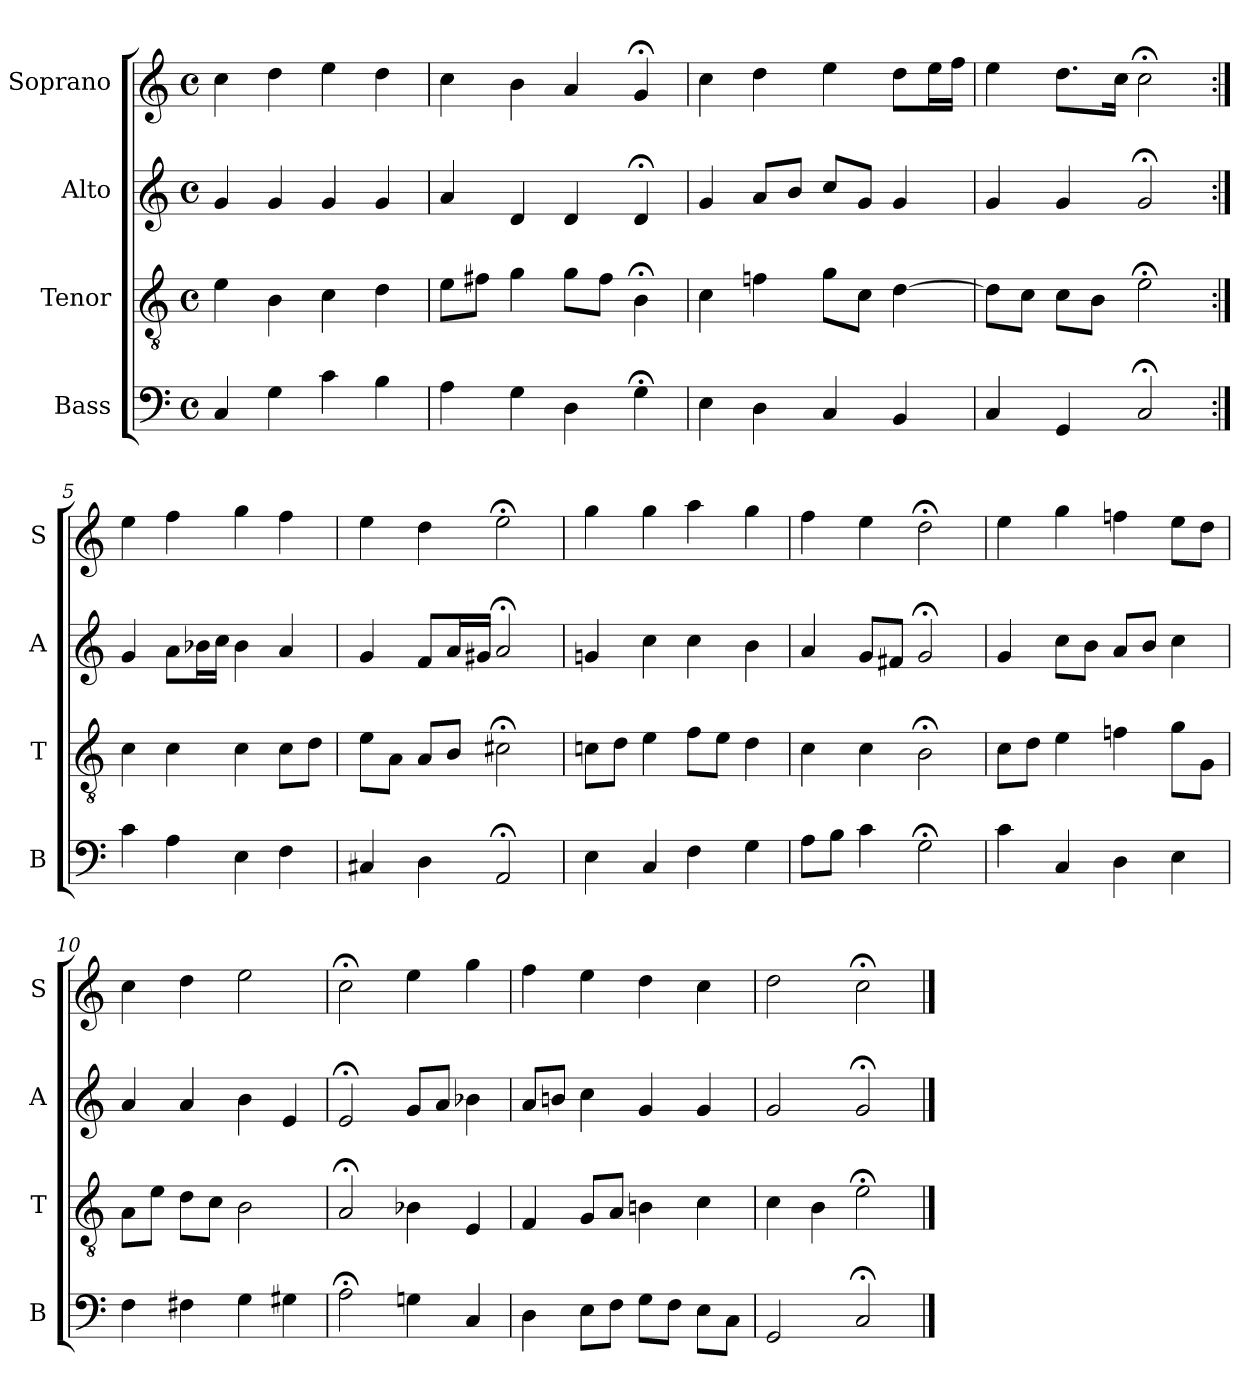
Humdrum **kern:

**kern	**kern	**kern	**kern
*part4	*part3	*part2	*part1
*staff4	*staff3	*staff2	*staff1
*I"Bass	*I"Tenor	*I"Alto	*I"Soprano
*I'B	*I'T	*I'A	*I'S
*clefF4	*clefGv2	*clefG2	*clefG2
*k[]	*k[]	*k[]	*k[]
*C:	*C:	*C:	*C:
*M4/4	*M4/4	*M4/4	*M4/4
*met(c)	*met(c)	*met(c)	*met(c)
*MM100	*MM100	*MM100	*MM100
=1	=1	=1	=1
4C	4e	4g	4cc
4G	4B	4g	4dd
4c	4c	4g	4ee
4B	4d	4g	4dd
=2	=2	=2	=2
4A	8eL	4a	4cc
.	8f#XJ	.	.
4G	4g	4d	4b
4D	8gL	4d	4a
.	8f#J	.	.
4G;<	4B;<	4d;<	4g;<
=3	=3	=3	=3
4E	4c	4g	4cc
4D	4fn	8aL	4dd
.	.	8bJ	.
4C	8gL	8ccL	4ee
.	8cJ	8gJ	.
4BB	[4d	4g	8ddL
.	.	.	16eeL
.	.	.	16ffJJ
=4	=4	=4	=4
4C	8dL]	4g	4ee
.	8cJ	.	.
4GG	8cL	4g	8.ddL
.	8BJ	.	.
.	.	.	16ccJk
2C;<	2e;<	2g;<	2cc;<
=5:|!	=5:|!	=5:|!	=5:|!
4c	4c	4g	4ee
4A	4c	8aL	4ff
.	.	16b-XL	.
.	.	16ccJJ	.
4E	4c	4b-	4gg
4F	8cL	4a	4ff
.	8dJ	.	.
=6	=6	=6	=6
4C#X	8eL	4g	4ee
.	8AJ	.	.
4D	8AL	8fL	4dd
.	8BJ	16aL	.
.	.	16g#XJJ	.
2AA;<	2c#X;<	2a;<	2ee;<
=7	=7	=7	=7
4E	8cnL	4gn	4gg
.	8dJ	.	.
4C	4e	4cc	4gg
4F	8fL	4cc	4aa
.	8eJ	.	.
4G	4d	4b	4gg
=8	=8	=8	=8
8AL	4c	4a	4ff
8BJ	.	.	.
4c	4c	8gL	4ee
.	.	8f#XJ	.
2G;<	2B;<	2g;<	2dd;<
=9	=9	=9	=9
4c	8cL	4g	4ee
.	8dJ	.	.
4C	4e	8ccL	4gg
.	.	8bJ	.
4D	4fn	8aL	4ffn
.	.	8bJ	.
4E	8gL	4cc	8eeL
.	8GJ	.	8ddJ
=10	=10	=10	=10
4F	8AL	4a	4cc
.	8eJ	.	.
4F#X	8dL	4a	4dd
.	8cJ	.	.
4G	2B	4b	2ee
4G#X	.	4e	.
=11	=11	=11	=11
2A;<	2A;<	2e;<	2cc;<
4Gn	4B-X	8gL	4ee
.	.	8aJ	.
4C	4E	4b-X	4gg
=12	=12	=12	=12
4D	4F	8aL	4ff
.	.	8bnJ	.
8EL	8GL	4cc	4ee
8FJ	8AJ	.	.
8GL	4Bn	4g	4dd
8FJ	.	.	.
8EL	4c	4g	4cc
8CJ	.	.	.
=13	=13	=13	=13
2GG	4c	2g	2dd
.	4B	.	.
2C;<	2e;<	2g;<	2cc;<
==	==	==	==
*-	*-	*-	*-
